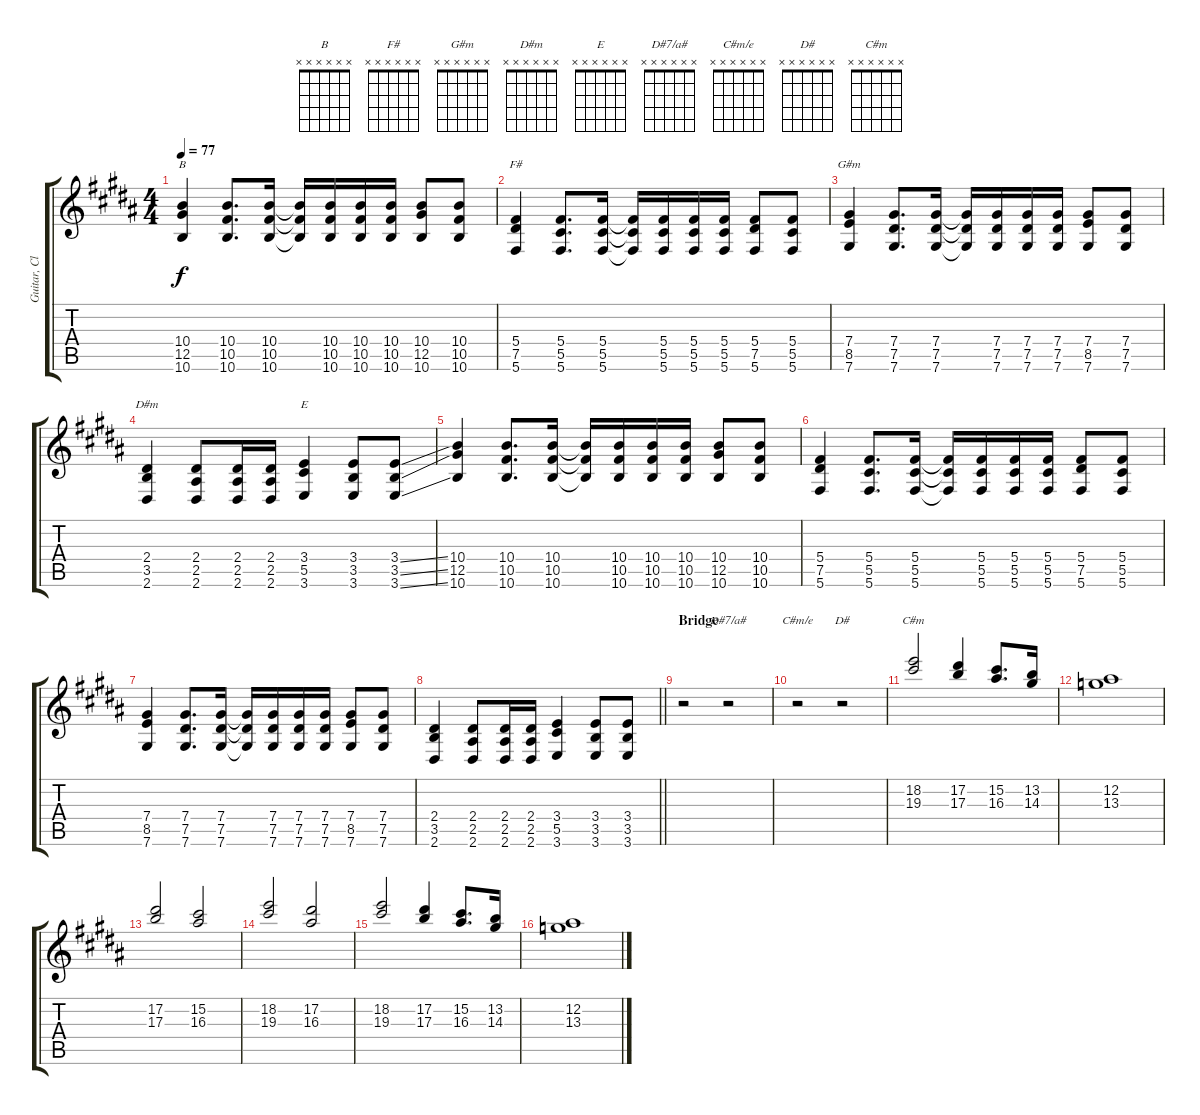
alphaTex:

\track ("Guitar, Clean" "Guitar, Cl") {instrument electricguitarclean}
\staff {score tabs}
\tuning (Eb4 Bb3 Gb3 Db3 Ab2 Db2) {hide}
\chord ("B" x x x x x x)
\chord ("F#" x x x x x x)
\chord ("G#m" x x x x x x)
\chord ("D#m" x x x x x x)
\chord ("E" x x x x x x)
\chord ("D#7/a#" x x x x x x)
\chord ("C#m/e" x x x x x x)
\chord ("D#" x x x x x x)
\chord ("C#m" x x x x x x)
\ts (4 4)
\tempo 77
\clef g2
\ks g#minor
(10.4 12.5 10.6).4{ch "B" dy f} (10.4 10.5 10.6).8{d} (10.4 10.5 10.6).16 (10.4{t} 10.5{t} 10.6{t}).16 (10.4 10.5 10.6).16 (10.4 10.5 10.6).16 (10.4 10.5 10.6).16 (10.4 12.5 10.6).8 (10.4 10.5 10.6).8 |
(5.4 7.5 5.6).4{ch "F#"} (5.4 5.5 5.6).8{d} (5.4 5.5 5.6).16 (5.4{t} 5.5{t} 5.6{t}).16 (5.4 5.5 5.6).16 (5.4 5.5 5.6).16 (5.4 5.5 5.6).16 (5.4 7.5 5.6).8 (5.4 5.5 5.6).8 |
(7.4 8.5 7.6).4{ch "G#m"} (7.4 7.5 7.6).8{d} (7.4 7.5 7.6).16 (7.4{t} 7.5{t} 7.6{t}).16 (7.4 7.5 7.6).16 (7.4 7.5 7.6).16 (7.4 7.5 7.6).16 (7.4 8.5 7.6).8 (7.4 7.5 7.6).8 |
(2.4 3.5 2.6).4{ch "D#m"} (2.4 2.5 2.6).8 (2.4 2.5 2.6).16 (2.4 2.5 2.6).16 (3.4 5.5 3.6).4{ch "E"} (3.4 3.5 3.6).8 (3.4{ss} 3.5{ss} 3.6{ss}).8 |
(10.4 12.5 10.6).4 (10.4 10.5 10.6).8{d} (10.4 10.5 10.6).16 (10.4{t} 10.5{t} 10.6{t}).16 (10.4 10.5 10.6).16 (10.4 10.5 10.6).16 (10.4 10.5 10.6).16 (10.4 12.5 10.6).8 (10.4 10.5 10.6).8 |
(5.4 7.5 5.6).4 (5.4 5.5 5.6).8{d} (5.4 5.5 5.6).16 (5.4{t} 5.5{t} 5.6{t}).16 (5.4 5.5 5.6).16 (5.4 5.5 5.6).16 (5.4 5.5 5.6).16 (5.4 7.5 5.6).8 (5.4 5.5 5.6).8 |
(7.4 8.5 7.6).4 (7.4 7.5 7.6).8{d} (7.4 7.5 7.6).16 (7.4{t} 7.5{t} 7.6{t}).16 (7.4 7.5 7.6).16 (7.4 7.5 7.6).16 (7.4 7.5 7.6).16 (7.4 8.5 7.6).8 (7.4 7.5 7.6).8 |
\barLineRight lightlight
(2.4 3.5 2.6).4 (2.4 2.5 2.6).8 (2.4 2.5 2.6).16 (2.4 2.5 2.6).16 (3.4 5.5 3.6).4 (3.4 3.5 3.6).8 (3.4 3.5 3.6).8 |
\section ("" "Bridge")
r.2 r.2{ch "D#7/a#"} |
r.2{ch "C#m/e"} r.2{ch "D#"} |
(18.2 19.3).2{ch "C#m" beam Up} (17.2 17.3).4{beam Up} (15.2 16.3).8{d beam Up} (13.2 14.3).16{beam Up} |
(12.2 13.3).1 |
(17.2 17.3).2{beam Up} (15.2 16.3).2{beam Up} |
(18.2 19.3).2{beam Up} (17.2 16.3).2{beam Up} |
(18.2 19.3).2{beam Up} (17.2 17.3).4{beam Up} (15.2 16.3).8{d beam Up} (13.2 14.3).16{beam Up} |
(12.2 13.3).1
